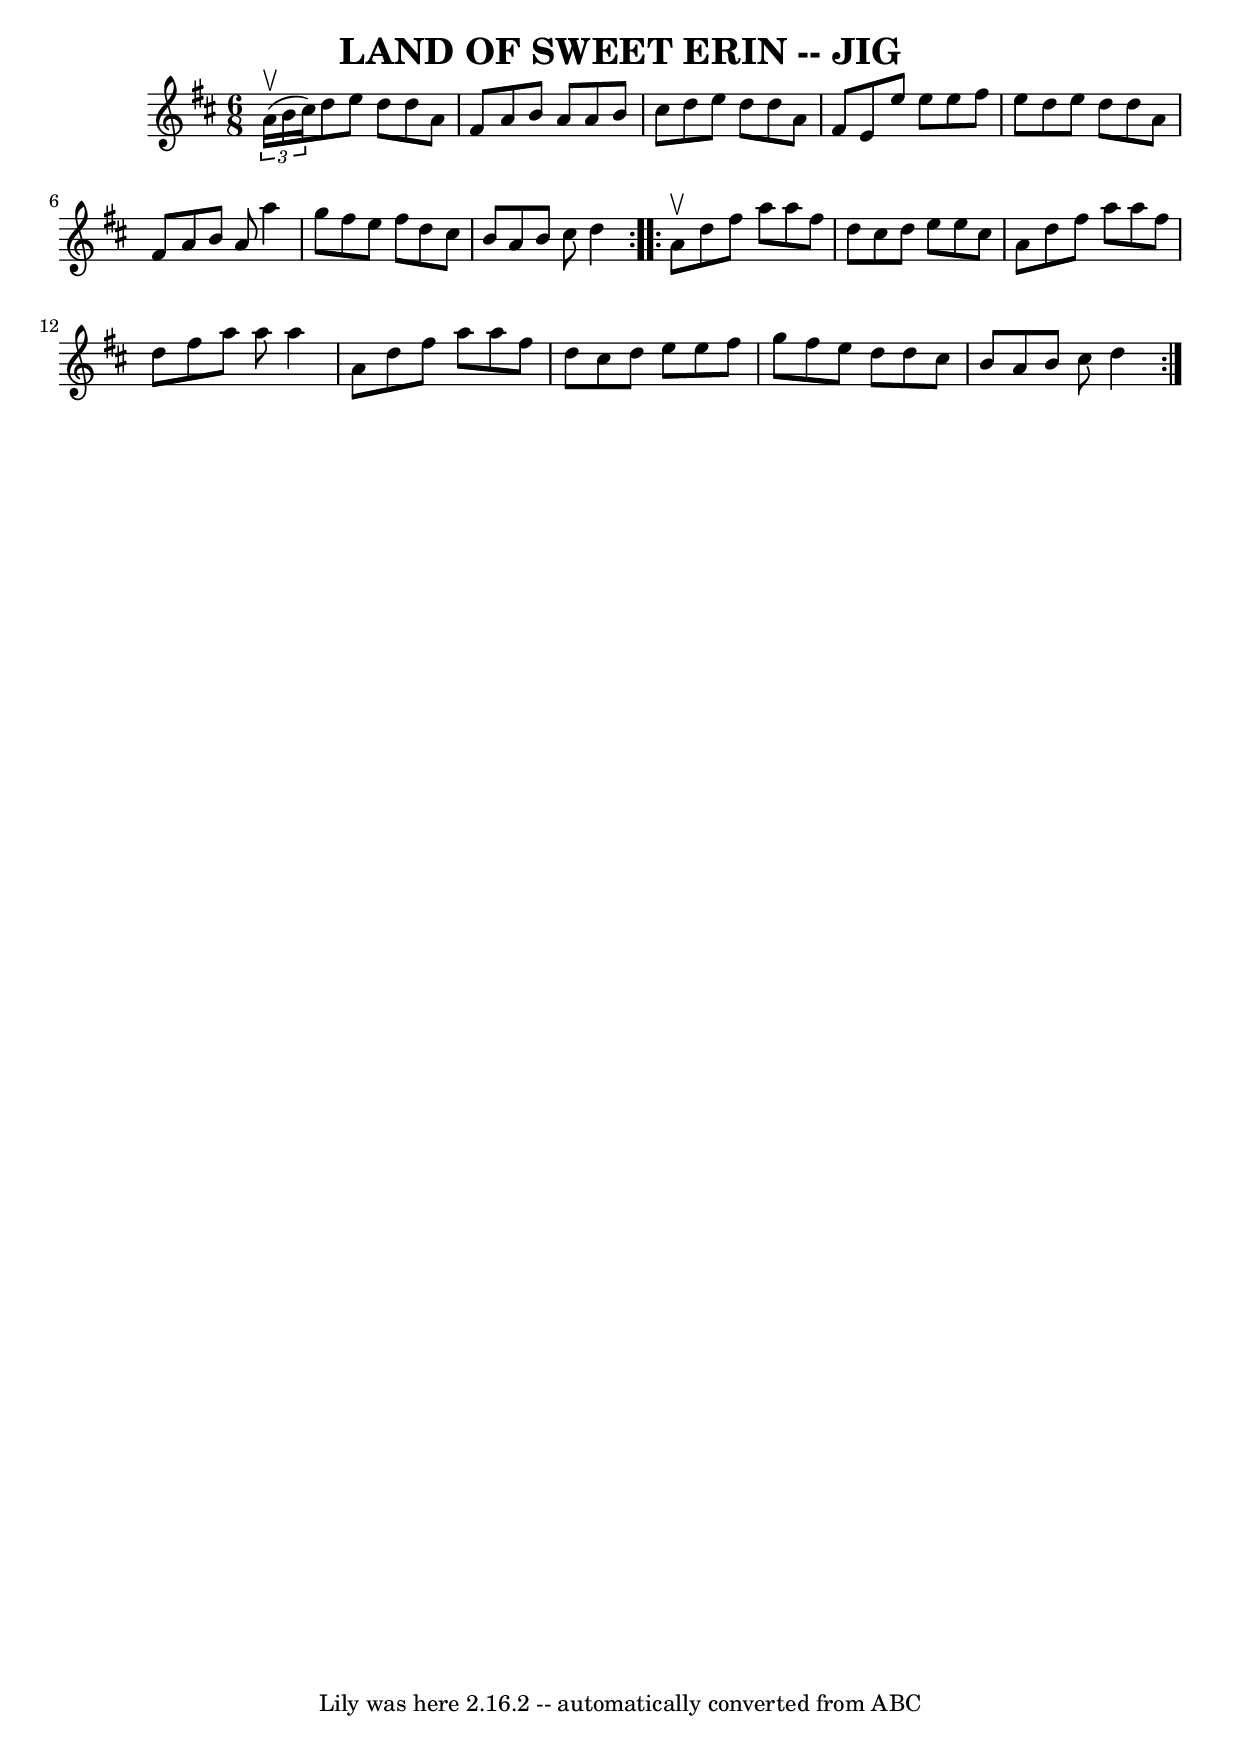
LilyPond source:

\version "2.16.2"
\include "Mammoth.ily"
\header {
  %% book = "Ryan's Mammoth Collection"
 crossRefNumber = "1"
 footnotes = "\\\\LAND OF SWEET ERIN.-First and 3d couples balance, swing to opposite\\\\places-balance there, swing to place; first couple down the centre,\\\\back-cast off, right and left."
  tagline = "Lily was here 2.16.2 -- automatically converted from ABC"
  title = "LAND OF SWEET ERIN -- JIG"

}
voicedefault =  {



  \repeat volta 2 {

    \time 6/8 
    \key d \major
    \times 2/3 { a'16^\upbow(b'16 cis''16)  	       }   |
 d''8 e''8 d''8 d''8 a'8 fis'8  |
 a'8 b'8 a'8 a'8 b'8 cis''8   |
 d''8 e''8 d''8 d''8 a'8 fis'8   |
 e'8 e''8 e''8 e''8 fis''8 e''8  |
 d''8 e''8 d''8 d''8 a'8 fis'8   |
 a'8 b'8 a'8 a''4 g''8   |
 fis''8 e''8 fis''8 d''8 cis''8 b'8   |
 a'8 b'8 cis''8 d''4  
  } 
  \repeat volta 2 { a'8^\upbow   |
 d''8 fis''8 a''8 a''8 fis''8 d''8  |
 cis''8 d''8 e''8 e''8 cis''8 a'8   |
 d''8 fis''8 a''8 a''8 fis''8 d''8   |
 fis''8 a''8 a''8 a''4 a'8   |
 d''8 fis''8 a''8 a''8 fis''8 d''8  |
 cis''8 d''8 e''8 e''8 fis''8 g''8   |
 fis''8 e''8 d''8 d''8 cis''8 b'8   |
 a'8 b'8 cis''8 d''4  
  }   

}

\score{
  <<

    \context Staff="default"
    {
      \voicedefault 
      
    }

  >>
  \layout {
    
  }
  \midi {
  }

}
